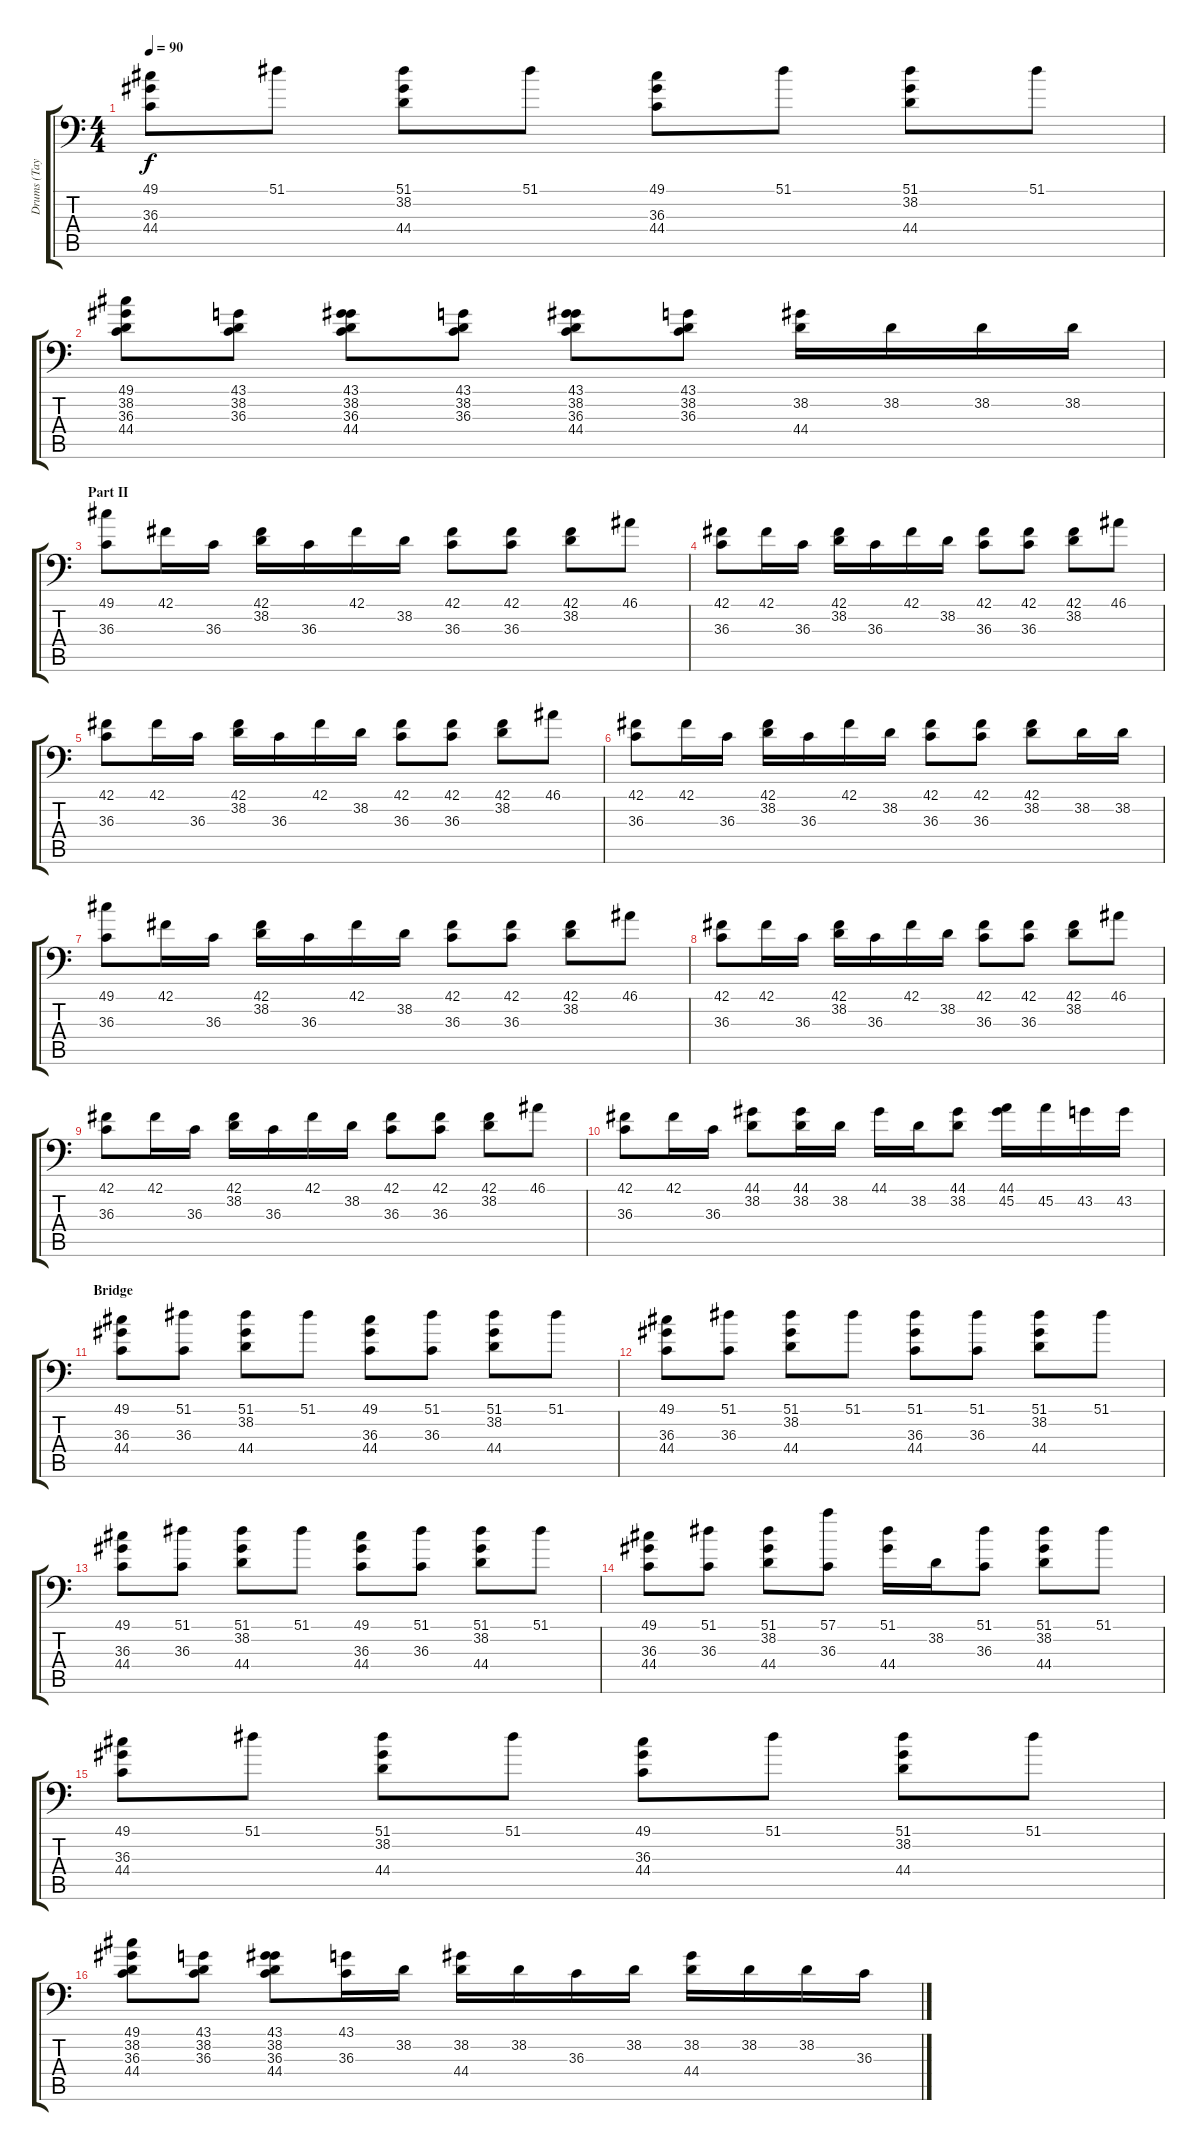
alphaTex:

\track ("Drums (Taylor)" "Drums (Tay") {instrument acousticgrandpiano}
\staff {score tabs}
\tuning (C-1 C-1 C-1 C-1 C-1 C-1) {hide}
\ts (4 4)
\tempo 90
\clef f4
\ks c
(49.1 36.3 44.4).8{dy f} 51.1.8 (51.1 38.2 44.4).8 51.1.8 (49.1 36.3 44.4).8 51.1.8 (51.1 38.2 44.4).8 51.1.8 |
(49.1 38.2 36.3 44.4).8 (43.1 38.2 36.3).8 (43.1 38.2 36.3 44.4).8 (43.1 38.2 36.3).8 (43.1 38.2 36.3 44.4).8 (43.1 38.2 36.3).8 (38.2 44.4).16 38.2.16 38.2.16 38.2.16 |
\section ("" "Part II")
(49.1 36.3).8 42.1.16 36.3.16 (42.1 38.2).16 36.3.16 42.1.16 38.2.16 (42.1 36.3).8 (42.1 36.3).8 (42.1 38.2).8 46.1.8 |
(42.1 36.3).8 42.1.16 36.3.16 (42.1 38.2).16 36.3.16 42.1.16 38.2.16 (42.1 36.3).8 (42.1 36.3).8 (42.1 38.2).8 46.1.8 |
(42.1 36.3).8 42.1.16 36.3.16 (42.1 38.2).16 36.3.16 42.1.16 38.2.16 (42.1 36.3).8 (42.1 36.3).8 (42.1 38.2).8 46.1.8 |
(42.1 36.3).8 42.1.16 36.3.16 (42.1 38.2).16 36.3.16 42.1.16 38.2.16 (42.1 36.3).8 (42.1 36.3).8 (42.1 38.2).8 38.2.16 38.2.16 |
(49.1 36.3).8 42.1.16 36.3.16 (42.1 38.2).16 36.3.16 42.1.16 38.2.16 (42.1 36.3).8 (42.1 36.3).8 (42.1 38.2).8 46.1.8 |
(42.1 36.3).8 42.1.16 36.3.16 (42.1 38.2).16 36.3.16 42.1.16 38.2.16 (42.1 36.3).8 (42.1 36.3).8 (42.1 38.2).8 46.1.8 |
(42.1 36.3).8 42.1.16 36.3.16 (42.1 38.2).16 36.3.16 42.1.16 38.2.16 (42.1 36.3).8 (42.1 36.3).8 (42.1 38.2).8 46.1.8 |
(42.1 36.3).8 42.1.16 36.3.16 (44.1 38.2).8 (44.1 38.2).16 38.2.16 44.1.16 38.2.16 (44.1 38.2).8 (44.1 45.2).16 45.2.16 43.2.16 43.2.16 |
\section ("" "Bridge")
(49.1 36.3 44.4).8 (51.1 36.3).8 (51.1 38.2 44.4).8 51.1.8 (49.1 36.3 44.4).8 (51.1 36.3).8 (51.1 38.2 44.4).8 51.1.8 |
(49.1 36.3 44.4).8 (51.1 36.3).8 (51.1 38.2 44.4).8 51.1.8 (51.1 36.3 44.4).8 (51.1 36.3).8 (51.1 38.2 44.4).8 51.1.8 |
(49.1 36.3 44.4).8 (51.1 36.3).8 (51.1 38.2 44.4).8 51.1.8 (49.1 36.3 44.4).8 (51.1 36.3).8 (51.1 38.2 44.4).8 51.1.8 |
(49.1 36.3 44.4).8 (51.1 36.3).8 (51.1 38.2 44.4).8 (57.1 36.3).8 (51.1 44.4).16 38.2.16 (51.1 36.3).8 (51.1 38.2 44.4).8 51.1.8 |
(49.1 36.3 44.4).8 51.1.8 (51.1 38.2 44.4).8 51.1.8 (49.1 36.3 44.4).8 51.1.8 (51.1 38.2 44.4).8 51.1.8 |
(49.1 38.2 36.3 44.4).8 (43.1 38.2 36.3).8 (43.1 38.2 36.3 44.4).8 (43.1 36.3).16 38.2.16 (38.2 44.4).16 38.2.16 36.3.16 38.2.16 (38.2 44.4).16 38.2.16 38.2.16 36.3.16
